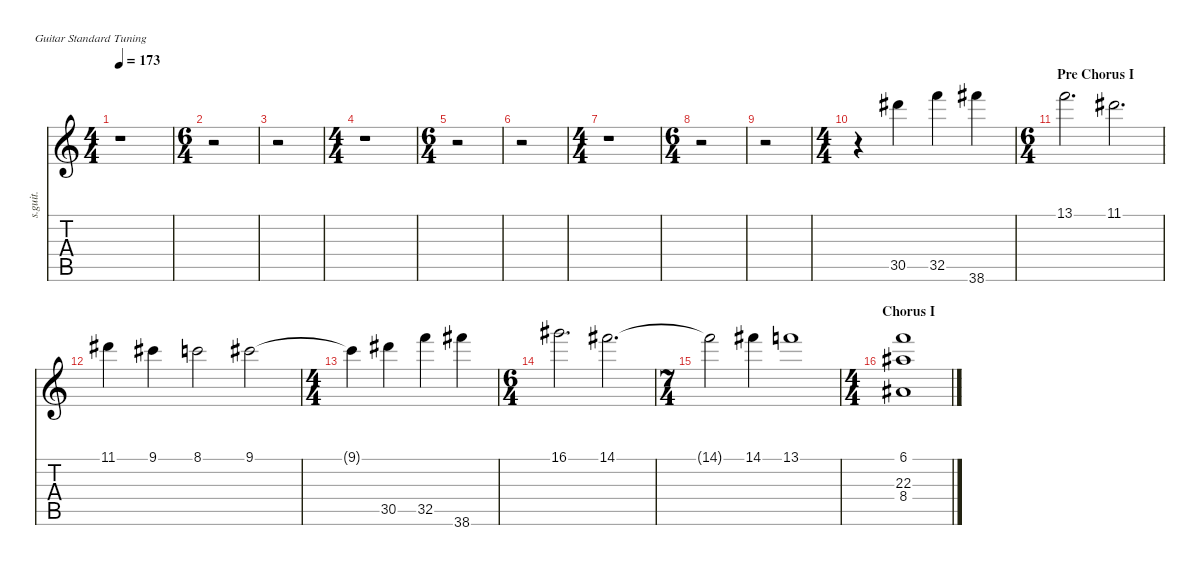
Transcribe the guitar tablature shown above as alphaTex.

\defaultSystemsLayout 4
\hideDynamics
\bracketExtendMode nobrackets
\track ("Synthesizer #1 (Right Hand)" "s.guit.") {instrument lead1square}
\staff {score tabs}
\tuning (E4 B3 G3 D3 A2 E2)
\displaytranspose 12
\ts (4 4)
\beaming (8 2 2 2 2)
\tempo 173
\clef g2
\ks c
r.1{dy mf} |
\ts (6 4)
\beaming (8 2 2 2 2)
r.2 |
r.2 |
\ts (4 4)
\beaming (8 2 2 2 2)
r.1 |
\ts (6 4)
\beaming (8 2 2 2 2)
r.2 |
r.2 |
\ts (4 4)
\beaming (8 2 2 2 2)
r.1 |
\ts (6 4)
\beaming (8 2 2 2 2)
r.2 |
r.2 |
\ts (4 4)
\beaming (8 2 2 2 2)
r.4 30.5{acc #}.4{lyrics (0 "") lyrics (1 "") lyrics (2 "") lyrics (3 "") lyrics (4 "")} 32.5.4{lyrics (0 "") lyrics (1 "") lyrics (2 "") lyrics (3 "") lyrics (4 "")} 38.6{acc #}.4{lyrics (0 "") lyrics (1 "") lyrics (2 "") lyrics (3 "") lyrics (4 "")} |
\ts (6 4)
\beaming (8 2 2 2 2)
\section ("" "Pre Chorus I")
13.1.2{d lyrics (0 "") lyrics (1 "") lyrics (2 "") lyrics (3 "") lyrics (4 "")} 11.1{acc #}.2{d lyrics (0 "") lyrics (1 "") lyrics (2 "") lyrics (3 "") lyrics (4 "")} |
11.1{acc #}.4{lyrics (0 "") lyrics (1 "") lyrics (2 "") lyrics (3 "") lyrics (4 "")} 9.1{acc #}.4{lyrics (0 "") lyrics (1 "") lyrics (2 "") lyrics (3 "") lyrics (4 "")} 8.1.2{lyrics (0 "") lyrics (1 "") lyrics (2 "") lyrics (3 "") lyrics (4 "")} 9.1{acc #}.2{lyrics (0 "") lyrics (1 "") lyrics (2 "") lyrics (3 "") lyrics (4 "")} |
\ts (4 4)
\beaming (8 2 2 2 2)
9.1{t acc #}.4{lyrics (0 "") lyrics (1 "") lyrics (2 "") lyrics (3 "") lyrics (4 "")} 30.5{acc #}.4{lyrics (0 "") lyrics (1 "") lyrics (2 "") lyrics (3 "") lyrics (4 "")} 32.5.4{lyrics (0 "") lyrics (1 "") lyrics (2 "") lyrics (3 "") lyrics (4 "")} 38.6{acc #}.4{lyrics (0 "") lyrics (1 "") lyrics (2 "") lyrics (3 "") lyrics (4 "")} |
\ts (6 4)
\beaming (8 2 2 2 2)
16.1{acc #}.2{d lyrics (0 "") lyrics (1 "") lyrics (2 "") lyrics (3 "") lyrics (4 "")} 14.1{acc #}.2{d lyrics (0 "") lyrics (1 "") lyrics (2 "") lyrics (3 "") lyrics (4 "")} |
\ts (7 4)
\beaming (8 2 2 2 2)
14.1{t acc #}.2{lyrics (0 "") lyrics (1 "") lyrics (2 "") lyrics (3 "") lyrics (4 "")} 14.1{acc #}.4{lyrics (0 "") lyrics (1 "") lyrics (2 "") lyrics (3 "") lyrics (4 "")} 13.1.1{lyrics (0 "") lyrics (1 "") lyrics (2 "") lyrics (3 "") lyrics (4 "")} |
\ts (4 4)
\beaming (8 2 2 2 2)
\section ("" "Chorus I")
(6.1{acc #} 8.4{acc #} 22.3).1{lyrics (0 "") lyrics (1 "") lyrics (2 "") lyrics (3 "") lyrics (4 "")}
